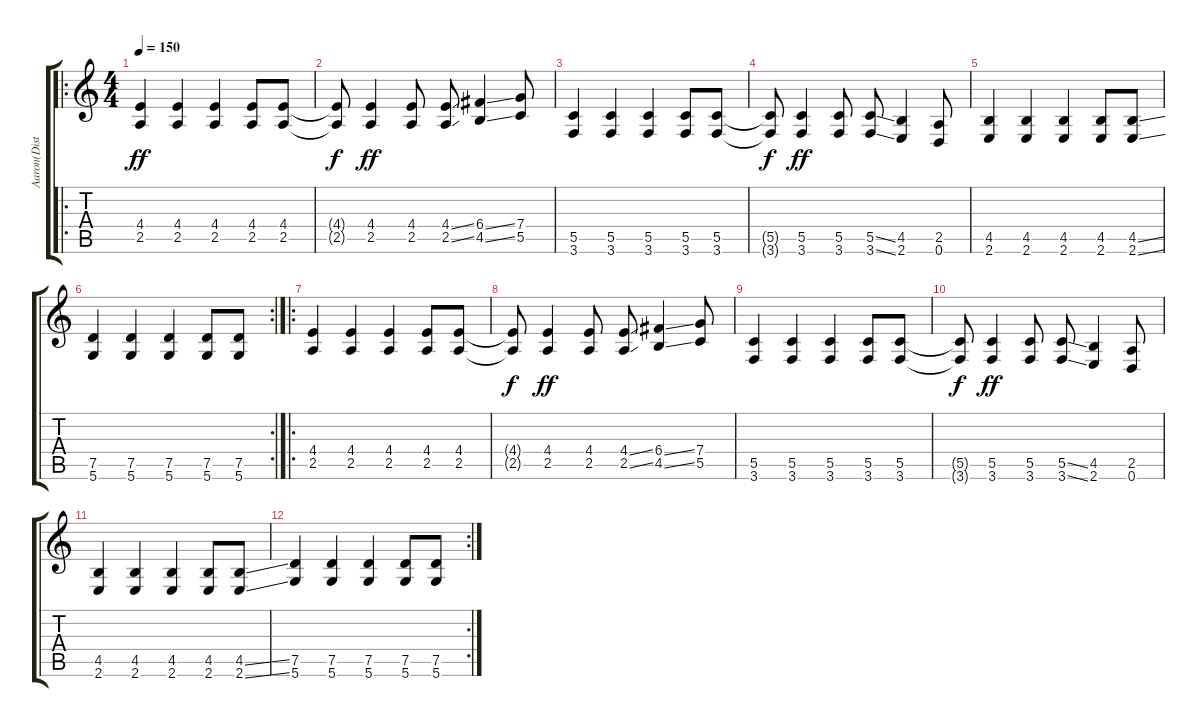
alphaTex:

\track ("Aaron(Distortion Guitar)" "Aaron(Dist") {instrument distortionguitar}
\staff {score tabs}
\tuning (D4 A3 F3 C3 G2 D2) {hide}
\ro
\ts (4 4)
\tempo 150
\clef g2
\ks c
(4.4 2.5).4{dy ff} (4.4 2.5).4 (4.4 2.5).4 (4.4 2.5).8 (4.4 2.5).8 |
(4.4{t} 2.5{t}).8{dy f} (4.4 2.5).4{dy ff} (4.4 2.5).8 (4.4{ss} 2.5{ss}).8 (6.4{ss} 4.5{ss}).4 (7.4 5.5).8 |
(5.5 3.6).4 (5.5 3.6).4 (5.5 3.6).4 (5.5 3.6).8 (5.5 3.6).8 |
(5.5{t} 3.6{t}).8{dy f} (5.5 3.6).4{dy ff} (5.5 3.6).8 (5.5{ss} 3.6{ss}).8 (4.5 2.6).4 (2.5 0.6).8 |
(4.5 2.6).4 (4.5 2.6).4 (4.5 2.6).4 (4.5 2.6).8 (4.5{ss} 2.6{ss}).8 |
\rc 2
(7.5 5.6).4 (7.5 5.6).4 (7.5 5.6).4 (7.5 5.6).8 (7.5 5.6).8 |
\ro
(4.4 2.5).4 (4.4 2.5).4 (4.4 2.5).4 (4.4 2.5).8 (4.4 2.5).8 |
(4.4{t} 2.5{t}).8{dy f} (4.4 2.5).4{dy ff} (4.4 2.5).8 (4.4{ss} 2.5{ss}).8 (6.4{ss} 4.5{ss}).4 (7.4 5.5).8 |
(5.5 3.6).4 (5.5 3.6).4 (5.5 3.6).4 (5.5 3.6).8 (5.5 3.6).8 |
(5.5{t} 3.6{t}).8{dy f} (5.5 3.6).4{dy ff} (5.5 3.6).8 (5.5{ss} 3.6{ss}).8 (4.5 2.6).4 (2.5 0.6).8 |
(4.5 2.6).4 (4.5 2.6).4 (4.5 2.6).4 (4.5 2.6).8 (4.5{ss} 2.6{ss}).8 |
\rc 2
(7.5 5.6).4 (7.5 5.6).4 (7.5 5.6).4 (7.5 5.6).8 (7.5 5.6).8
